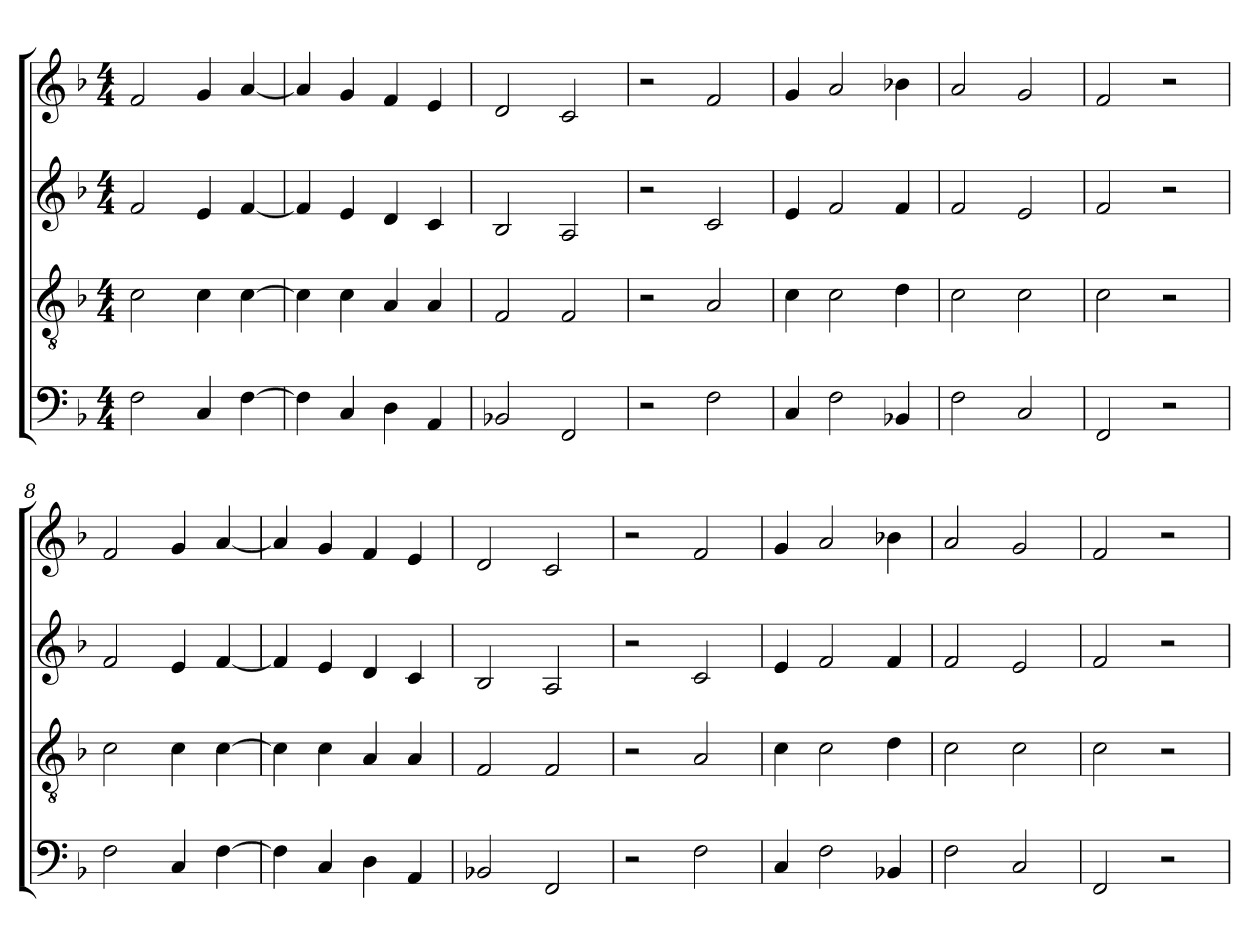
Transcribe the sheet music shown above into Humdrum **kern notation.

**kern	**kern	**kern	**kern
*part4	*part3	*part2	*part1
*staff4	*staff3	*staff2	*staff1
*clefF4	*clefGv2	*clefG2	*clefG2
*k[b-]	*k[b-]	*k[b-]	*k[b-]
*M4/4	*M4/4	*M4/4	*M4/4
=1	=1	=1	=1
2F	2c	2f	2f
4C	4c	4e	4g
[4F	[4c	[4f	[4a
=2	=2	=2	=2
4F]	4c]	4f]	4a]
4C	4c	4e	4g
4D	4A	4d	4f
4AA	4A	4c	4e
=3	=3	=3	=3
2BB-X	2F	2B-	2d
2FF	2F	2A	2c
=4	=4	=4	=4
2r	2r	2r	2r
2F	2A	2c	2f
=5	=5	=5	=5
4C	4c	4e	4g
2F	2c	2f	2a
4BB-X	4d	4f	4b-X
=6	=6	=6	=6
2F	2c	2f	2a
2C	2c	2e	2g
=7	=7	=7	=7
2FF	2c	2f	2f
2r	2r	2r	2r
=8	=8	=8	=8
2F	2c	2f	2f
4C	4c	4e	4g
[4F	[4c	[4f	[4a
=9	=9	=9	=9
4F]	4c]	4f]	4a]
4C	4c	4e	4g
4D	4A	4d	4f
4AA	4A	4c	4e
=10	=10	=10	=10
2BB-X	2F	2B-	2d
2FF	2F	2A	2c
=11	=11	=11	=11
2r	2r	2r	2r
2F	2A	2c	2f
=12	=12	=12	=12
4C	4c	4e	4g
2F	2c	2f	2a
4BB-X	4d	4f	4b-X
=13	=13	=13	=13
2F	2c	2f	2a
2C	2c	2e	2g
=14	=14	=14	=14
2FF	2c	2f	2f
2r	2r	2r	2r
=	=	=	=
*-	*-	*-	*-
